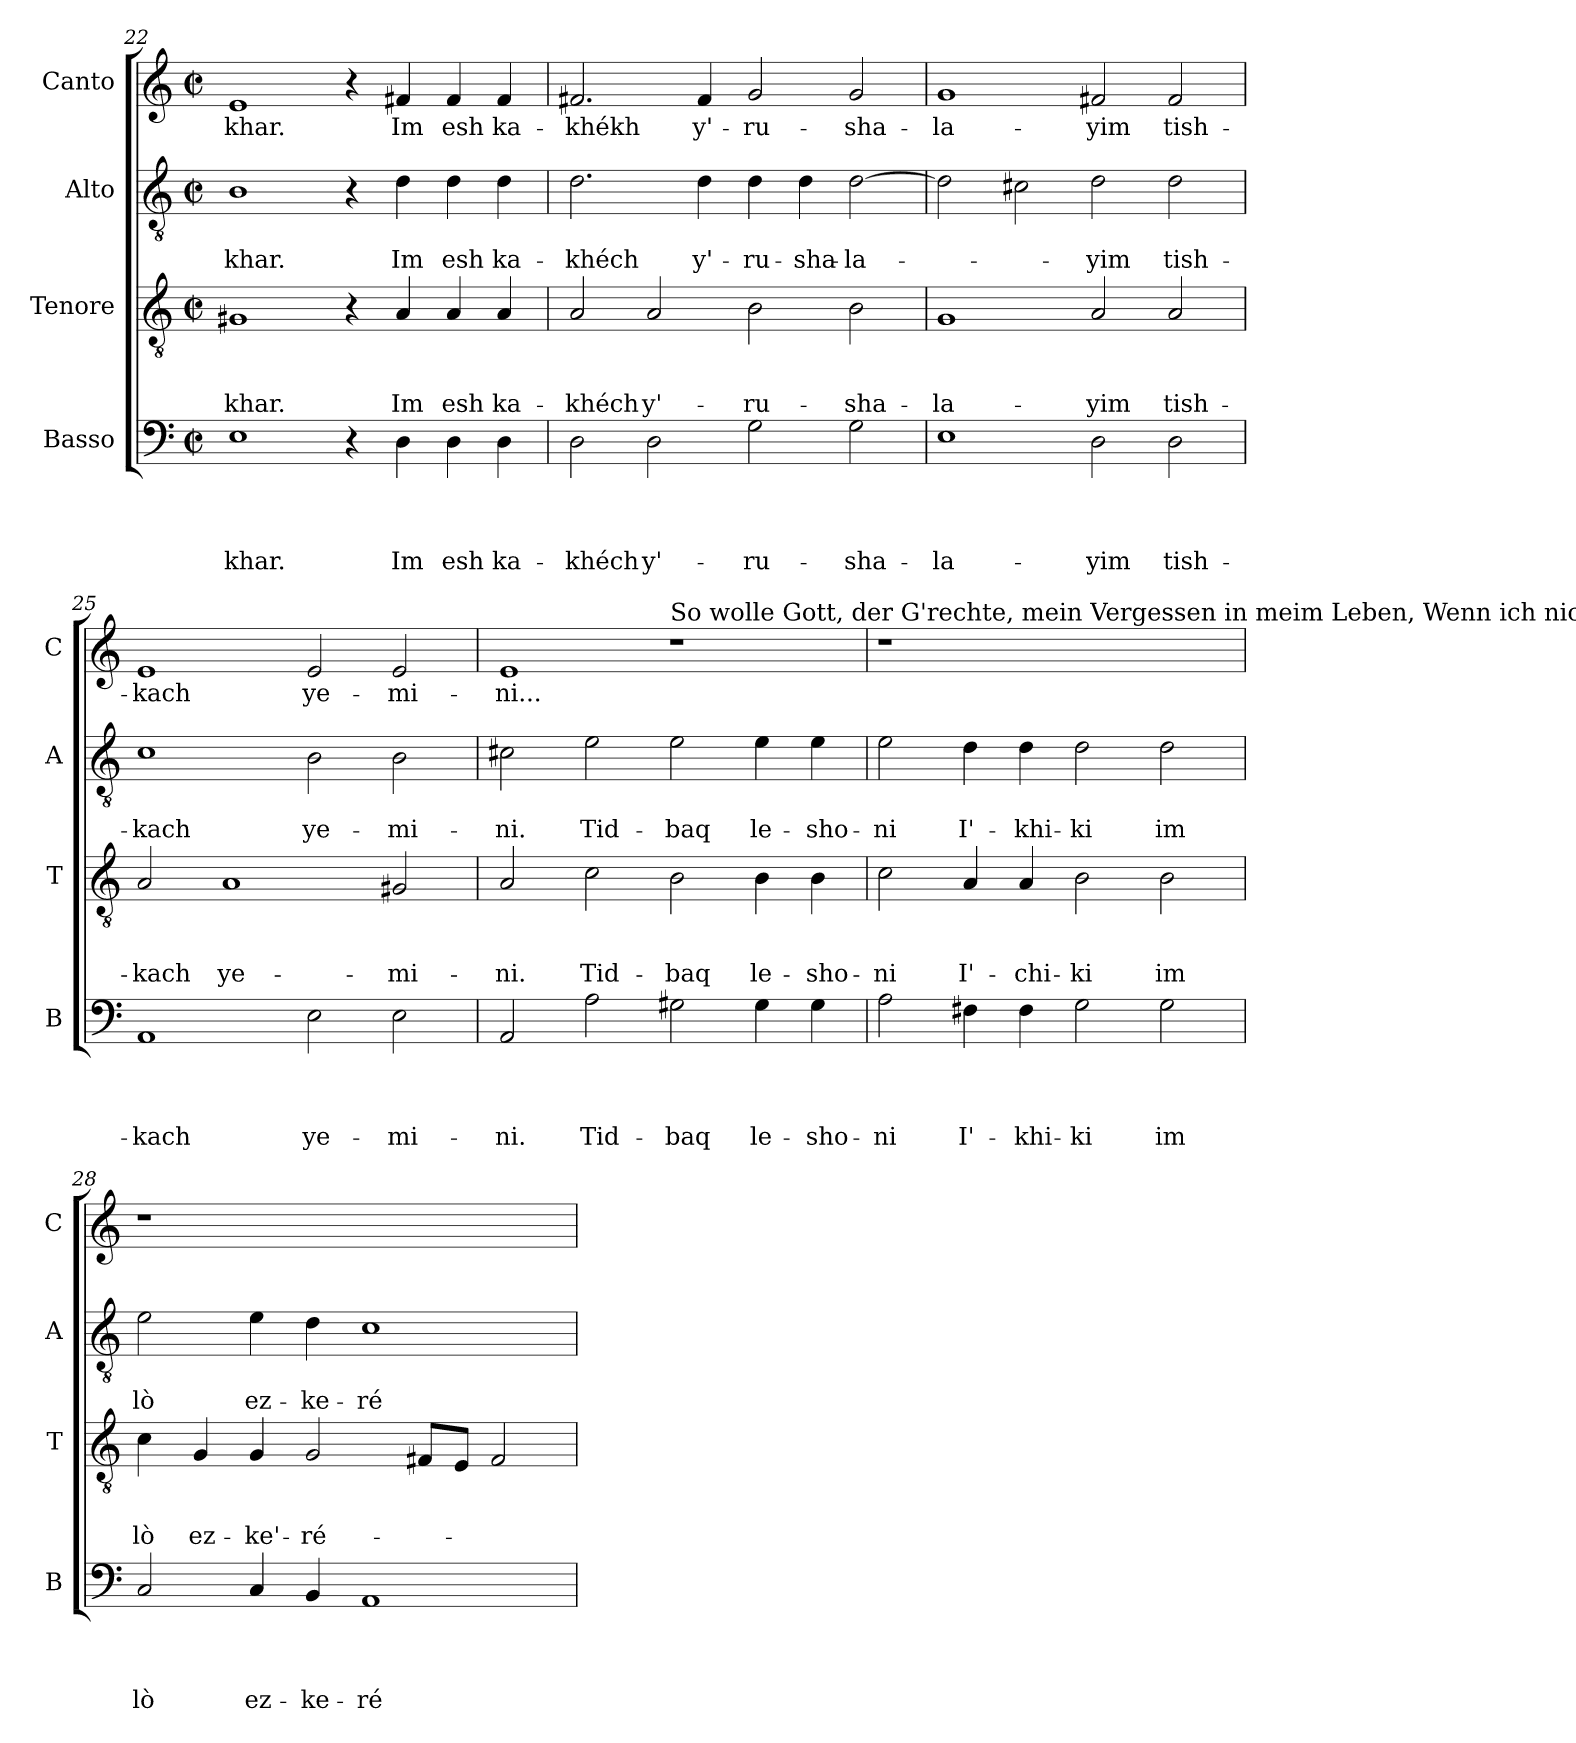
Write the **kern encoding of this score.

**kern	**text	**text	**text	**text	**kern	**text	**text	**text	**kern	**text	**text	**kern	**text
*part4	*part4	*part4	*part4	*part4	*part3	*part3	*part3	*part3	*part2	*part2	*part2	*part1	*part1
*staff4	*staff4	*staff4	*staff4	*staff4	*staff3	*staff3	*staff3	*staff3	*staff2	*staff2	*staff2	*staff1	*staff1
*I"Basso	*	*	*	*	*I"Tenore	*	*	*	*I"Alto	*	*	*I"Canto	*
*I'B	*	*	*	*	*I'T	*	*	*	*I'A	*	*	*I'C	*
*clefF4	*	*	*	*	*clefGv2	*	*	*	*clefGv2	*	*	*clefG2	*
*k[]	*	*	*	*	*k[]	*	*	*	*k[]	*	*	*k[]	*
*C:	*	*	*	*	*C:	*	*	*	*C:	*	*	*C:	*
*M2/2	*	*	*	*	*M2/2	*	*	*	*M2/2	*	*	*M2/2	*
*met(c|)	*	*	*	*	*met(c|)	*	*	*	*met(c|)	*	*	*met(c|)	*
=22	=22	=22	=22	=22	=22	=22	=22	=22	=22	=22	=22	=22	=22
!	!	!	!	!LO:LY:b	!	!	!	!LO:LY:b	!	!	!LO:LY:b	!	!LO:LY:b
1E	.	.	.	-khar.	1G#X	.	.	-khar.	1B	.	-khar.	1e	-khar.
4r	.	.	.	.	4r	.	.	.	4r	.	.	4r	.
!	!	!	!	!LO:LY:b	!	!	!	!LO:LY:b	!	!	!LO:LY:b	!	!LO:LY:b
4D\	.	.	.	Im	4A/	.	.	Im	4d\	.	Im	4f#X/	Im
!	!	!	!	!LO:LY:b	!	!	!	!LO:LY:b	!	!	!LO:LY:b	!	!LO:LY:b
4D\	.	.	.	esh	4A/	.	.	esh	4d\	.	esh	4f#/	esh
!	!	!	!	!LO:LY:b	!	!	!	!LO:LY:b	!	!	!LO:LY:b	!	!LO:LY:b
4D\	.	.	.	ka-	4A/	.	.	ka-	4d\	.	ka-	4f#/	ka-
=23	=23	=23	=23	=23	=23	=23	=23	=23	=23	=23	=23	=23	=23
!	!	!	!	!LO:LY:b	!	!	!	!LO:LY:b	!	!	!LO:LY:b	!	!LO:LY:b
2D\	.	.	.	-khéch	2A/	.	.	-khéch	2.d\	.	-khéch	2.f#X/	-khékh
!	!	!	!	!LO:LY:b	!	!	!	!LO:LY:b	!	!	!	!	!
2D\	.	.	.	y'-	2A/	.	.	y'-	.	.	.	.	.
!	!	!	!	!	!	!	!	!	!	!	!LO:LY:b	!	!LO:LY:b
.	.	.	.	.	.	.	.	.	4d\	.	y'-	4f#/	y'-
!	!	!	!	!LO:LY:b	!	!	!	!LO:LY:b	!	!	!LO:LY:b	!	!LO:LY:b
2G\	.	.	.	-ru-	2B\	.	.	-ru-	4d\	.	-ru-	2g/	-ru-
!	!	!	!	!	!	!	!	!	!	!	!LO:LY:b	!	!
.	.	.	.	.	.	.	.	.	4d\	.	-sha-	.	.
!	!	!	!	!LO:LY:b	!	!	!	!LO:LY:b	!	!	!LO:LY:b	!	!LO:LY:b
2G\	.	.	.	-sha-	2B\	.	.	-sha-	[2d\	.	-la-	2g/	-sha-
=24	=24	=24	=24	=24	=24	=24	=24	=24	=24	=24	=24	=24	=24
!	!	!	!	!LO:LY:b	!	!	!	!LO:LY:b	!	!	!	!	!LO:LY:b
1E	.	.	.	-la-	1G	.	.	-la-	2d\]	.	.	1g	-la-
.	.	.	.	.	.	.	.	.	2c#X\	.	.	.	.
!	!	!	!	!LO:LY:b	!	!	!	!LO:LY:b	!	!	!LO:LY:b	!	!LO:LY:b
2D\	.	.	.	-yim	2A/	.	.	-yim	2d\	.	-yim	2f#X/	-yim
!	!	!	!	!LO:LY:b	!	!	!	!LO:LY:b	!	!	!LO:LY:b	!	!LO:LY:b
2D\	.	.	.	tish-	2A/	.	.	tish-	2d\	.	tish-	2f#/	tish-
=25	=25	=25	=25	=25	=25	=25	=25	=25	=25	=25	=25	=25	=25
!	!	!	!	!LO:LY:b	!	!	!	!LO:LY:b	!	!	!LO:LY:b	!	!LO:LY:b
1AA	.	.	.	-kach	2A/	.	.	-kach	1c	.	-kach	1e	-kach
!	!	!	!	!	!	!	!	!LO:LY:b	!	!	!	!	!
.	.	.	.	.	1A	.	.	ye-	.	.	.	.	.
!	!	!	!	!LO:LY:b	!	!	!	!	!	!	!LO:LY:b	!	!LO:LY:b
2E\	.	.	.	ye-	.	.	.	.	2B\	.	ye-	2e/	ye-
!	!	!	!	!LO:LY:b	!	!	!	!LO:LY:b	!	!	!LO:LY:b	!	!LO:LY:b
2E\	.	.	.	-mi-	2G#X/	.	.	-mi-	2B\	.	-mi-	2e/	-mi-
!!LO:LB:g=z
=26	=26	=26	=26	=26	=26	=26	=26	=26	=26	=26	=26	=26	=26
!	!	!	!	!LO:LY:b	!	!	!	!LO:LY:b	!	!	!LO:LY:b	!	!LO:LY:b
2AA/	.	.	.	-ni.	2A/	.	.	-ni.	2c#X\	.	-ni.	1e	-ni...
!	!	!	!	!LO:LY:b	!	!	!	!LO:LY:b	!	!	!LO:LY:b	!	!
2A\	.	.	.	Tid-	2c\	.	.	Tid-	2e\	.	Tid-	.	.
!	!	!	!	!	!	!	!	!	!	!	!	!LO:TX:a:t=So wolle Gott, der G'rechte, mein Vergessen in meim Leben, Wenn ich nicht dein bleib eingedenk	!
!	!	!	!	!LO:LY:b	!	!	!	!LO:LY:b	!	!	!LO:LY:b	!	!
2G#X\	.	.	.	-baq	2B\	.	.	-baq	2e\	.	-baq	1r	.
!	!	!	!	!LO:LY:b	!	!	!	!LO:LY:b	!	!	!LO:LY:b	!	!
4G#\	.	.	.	le-	4B\	.	.	le-	4e\	.	le-	.	.
!	!	!	!	!LO:LY:b	!	!	!	!LO:LY:b	!	!	!LO:LY:b	!	!
4G#\	.	.	.	-sho-	4B\	.	.	-sho-	4e\	.	-sho-	.	.
=27	=27	=27	=27	=27	=27	=27	=27	=27	=27	=27	=27	=27	=27
!	!	!	!	!LO:LY:b	!	!	!	!LO:LY:b	!	!	!LO:LY:b	!	!
2A\	.	.	.	-ni	2c\	.	.	-ni	2e\	.	-ni	1r	.
!	!	!	!	!LO:LY:b	!	!	!	!LO:LY:b	!	!	!LO:LY:b	!	!
4F#X\	.	.	.	I'-	4A/	.	.	I'-	4d\	.	I'-	.	.
!	!	!	!	!LO:LY:b	!	!	!	!LO:LY:b	!	!	!LO:LY:b	!	!
4F#\	.	.	.	-khi-	4A/	.	.	-chi-	4d\	.	-khi-	.	.
!	!	!	!	!LO:LY:b	!	!	!	!LO:LY:b	!	!	!LO:LY:b	!	!
2G\	.	.	.	-ki	2B\	.	.	-ki	2d\	.	-ki	1ryy	.
!	!	!	!	!LO:LY:b	!	!	!	!LO:LY:b	!	!	!LO:LY:b	!	!
2G\	.	.	.	im	2B\	.	.	im	2d\	.	im	.	.
=28	=28	=28	=28	=28	=28	=28	=28	=28	=28	=28	=28	=28	=28
!	!	!	!	!LO:LY:b	!	!	!	!LO:LY:b	!	!	!LO:LY:b	!	!
2C/	.	.	.	lò	4c\	.	.	lò	2e\	.	lò	1r	.
!	!	!	!	!	!	!	!	!LO:LY:b	!	!	!	!	!
.	.	.	.	.	4G/	.	.	ez-	.	.	.	.	.
!	!	!	!	!LO:LY:b	!	!	!	!LO:LY:b	!	!	!LO:LY:b	!	!
4C/	.	.	.	ez-	4G/	.	.	-ke'-	4e\	.	ez-	.	.
!	!	!	!	!LO:LY:b	!	!	!	!LO:LY:b	!	!	!LO:LY:b	!	!
4BB/	.	.	.	-ke-	2G/	.	.	-ré-	4d\	.	-ke-	.	.
!	!	!	!	!LO:LY:b	!	!	!	!	!	!	!LO:LY:b	!	!
1AA	.	.	.	-ré-	.	.	.	.	1c	.	-ré-	1ryy	.
.	.	.	.	.	8F#X/L	.	.	.	.	.	.	.	.
.	.	.	.	.	8E/J	.	.	.	.	.	.	.	.
.	.	.	.	.	2F#/	.	.	.	.	.	.	.	.
=	=	=	=	=	=	=	=	=	=	=	=	=	=
*-	*-	*-	*-	*-	*-	*-	*-	*-	*-	*-	*-	*-	*-
